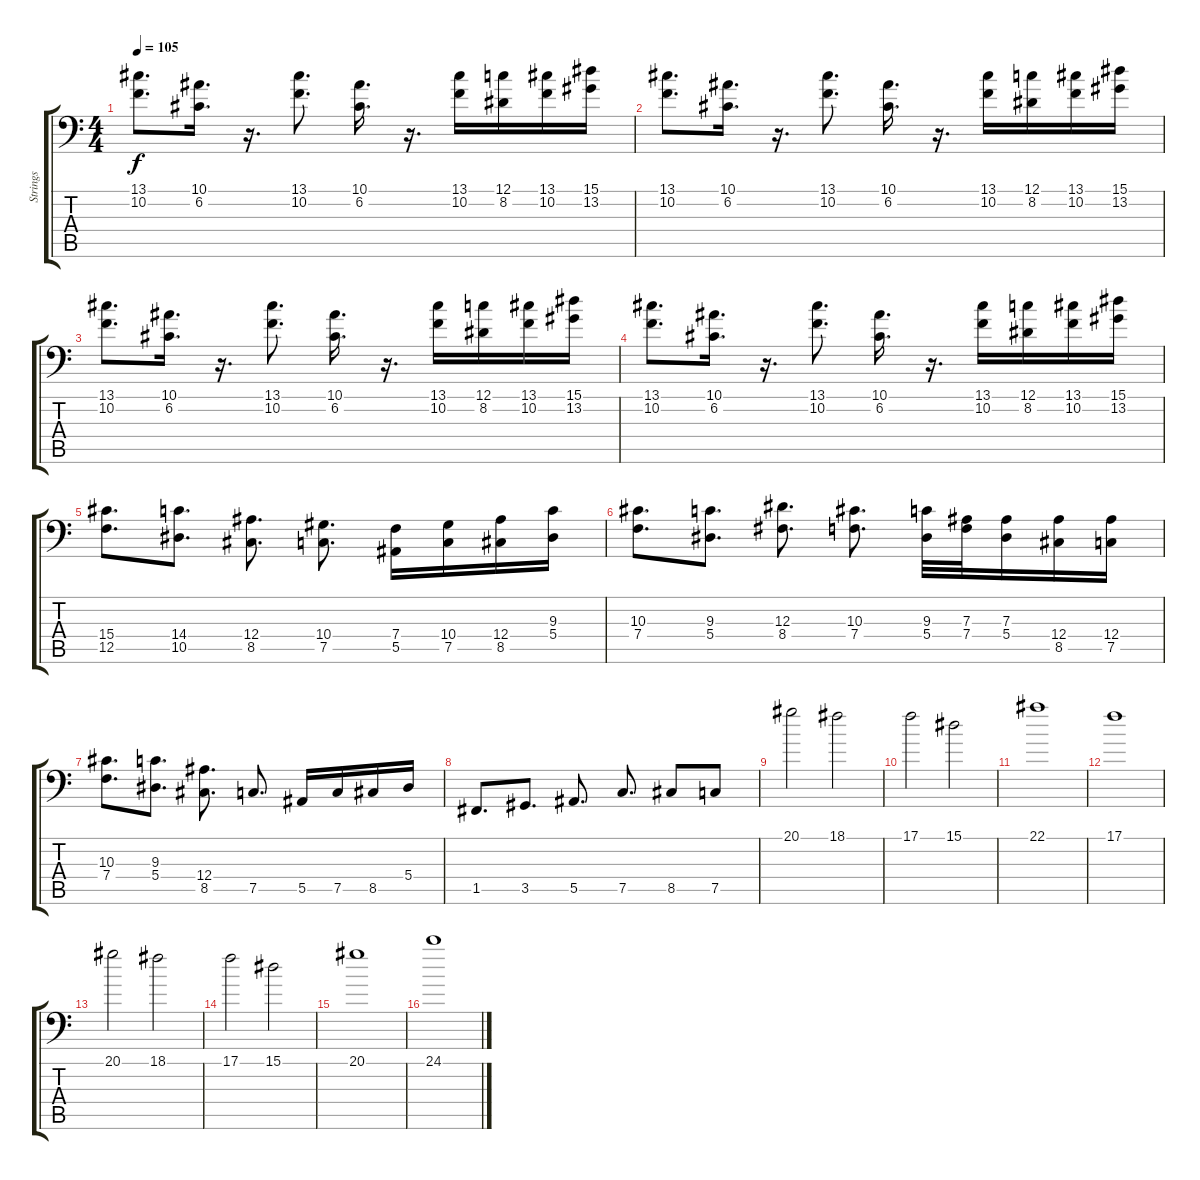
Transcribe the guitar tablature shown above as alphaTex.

\track ("Strings" "Strings") {instrument stringensemble1}
\staff {score tabs}
\tuning (C4 G3 Eb3 Bb2 F2 Bb1) {hide}
\ts (4 4)
\tempo 105
\clef f4
\ks c
(13.1 10.2).8{d dy f volume 12} (10.1 6.2).16{d} r.16{d} (13.1 10.2).8{d} (10.1 6.2).16{d} r.16{d} (13.1 10.2).16 (12.1 8.2).16 (13.1 10.2).16 (15.1 13.2).16 |
(13.1 10.2).8{d} (10.1 6.2).16{d} r.16{d} (13.1 10.2).8{d} (10.1 6.2).16{d} r.16{d} (13.1 10.2).16 (12.1 8.2).16 (13.1 10.2).16 (15.1 13.2).16 |
(13.1 10.2).8{d} (10.1 6.2).16{d} r.16{d} (13.1 10.2).8{d} (10.1 6.2).16{d} r.16{d} (13.1 10.2).16 (12.1 8.2).16 (13.1 10.2).16 (15.1 13.2).16 |
(13.1 10.2).8{d} (10.1 6.2).16{d} r.16{d} (13.1 10.2).8{d} (10.1 6.2).16{d} r.16{d} (13.1 10.2).16 (12.1 8.2).16 (13.1 10.2).16 (15.1 13.2).16 |
(15.4 12.5).8{d} (14.4 10.5).8{d} (12.4 8.5).8{d} (10.4 7.5).8{d} (7.4 5.5).16 (10.4 7.5).16 (12.4 8.5).16 (9.3 5.4).16 |
(10.3 7.4).8{d} (9.3 5.4).8{d} (12.3 8.4).8{d} (10.3 7.4).8{d} (9.3 5.4).32 (7.3 7.4).32 (7.3 5.4).16 (12.4 8.5).16 (12.4 7.5).16 |
(10.3 7.4).8{d} (9.3 5.4).8{d} (12.4 8.5).8{d} 7.5.8{d} 5.5.16 7.5.16 8.5.16 5.4.16 |
1.5.8{d} 3.5.8{d} 5.5.8{d} 7.5.8{d} 8.5.8 7.5.8 |
20.1.2{volume 10 instrument stringensemble1} 18.1.2 |
17.1.2 15.1.2 |
22.1.1 |
17.1.1 |
20.1.2 18.1.2 |
17.1.2 15.1.2 |
20.1.1 |
24.1.1
